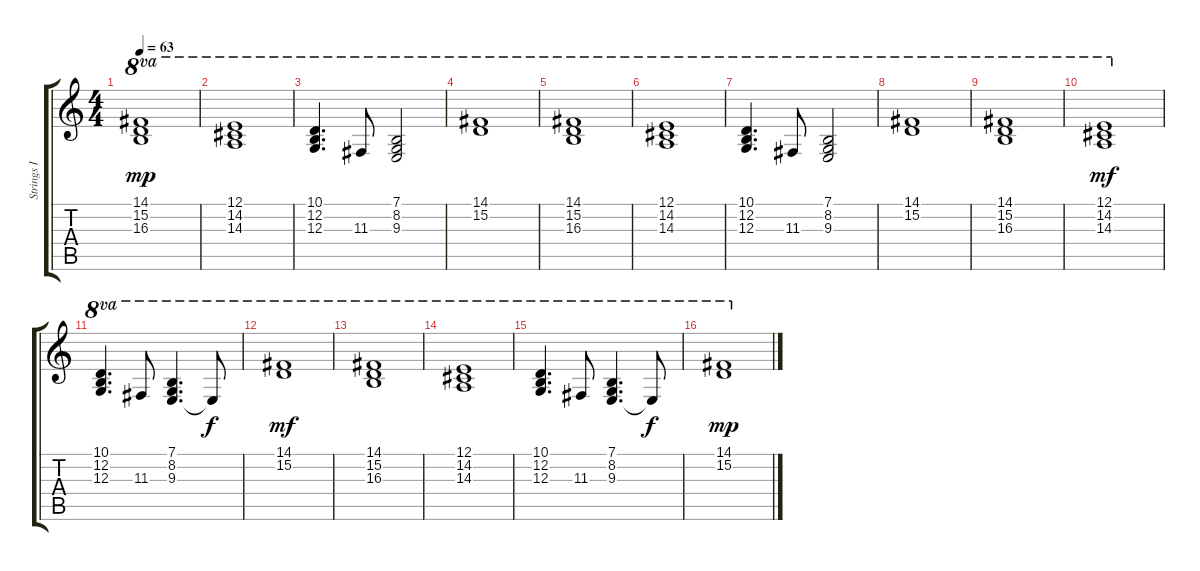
\track ("Strings I (NY Orchestra)" "Strings I ") {instrument stringensemble1}
\staff {score tabs}
\tuning (E4 B3 G3 D3 A2 E2) {hide}
\ts (4 4)
\tempo 63
\clef g2
\ks c
(14.1 15.2 16.3).1{ot 8va dy mp} |
(12.1 14.2 14.3).1{ot 8va} |
(10.1 12.2 12.3).4{d ot 8va} 11.3.8{ot 8va} (7.1 8.2 9.3).2{ot 8va} |
(14.1 15.2).1{ot 8va} |
(14.1 15.2 16.3).1{ot 8va} |
(12.1 14.2 14.3).1{ot 8va} |
(10.1 12.2 12.3).4{d ot 8va} 11.3.8{ot 8va} (7.1 8.2 9.3).2{ot 8va} |
(14.1 15.2).1{ot 8va} |
(14.1 15.2 16.3).1{ot 8va} |
(12.1 14.2 14.3).1{ot 8va dy mf} |
(10.1 12.2 12.3).4{d ot 8va} 11.3.8{ot 8va} (7.1 8.2 9.3).4{d ot 8va} 9.3{t}.8{ot 8va dy f} |
(14.1 15.2).1{ot 8va dy mf} |
(14.1 15.2 16.3).1{ot 8va} |
(12.1 14.2 14.3).1{ot 8va} |
(10.1 12.2 12.3).4{d ot 8va} 11.3.8{ot 8va} (7.1 8.2 9.3).4{d ot 8va} 9.3{t}.8{ot 8va dy f} |
(14.1 15.2).1{ot 8va dy mp}
